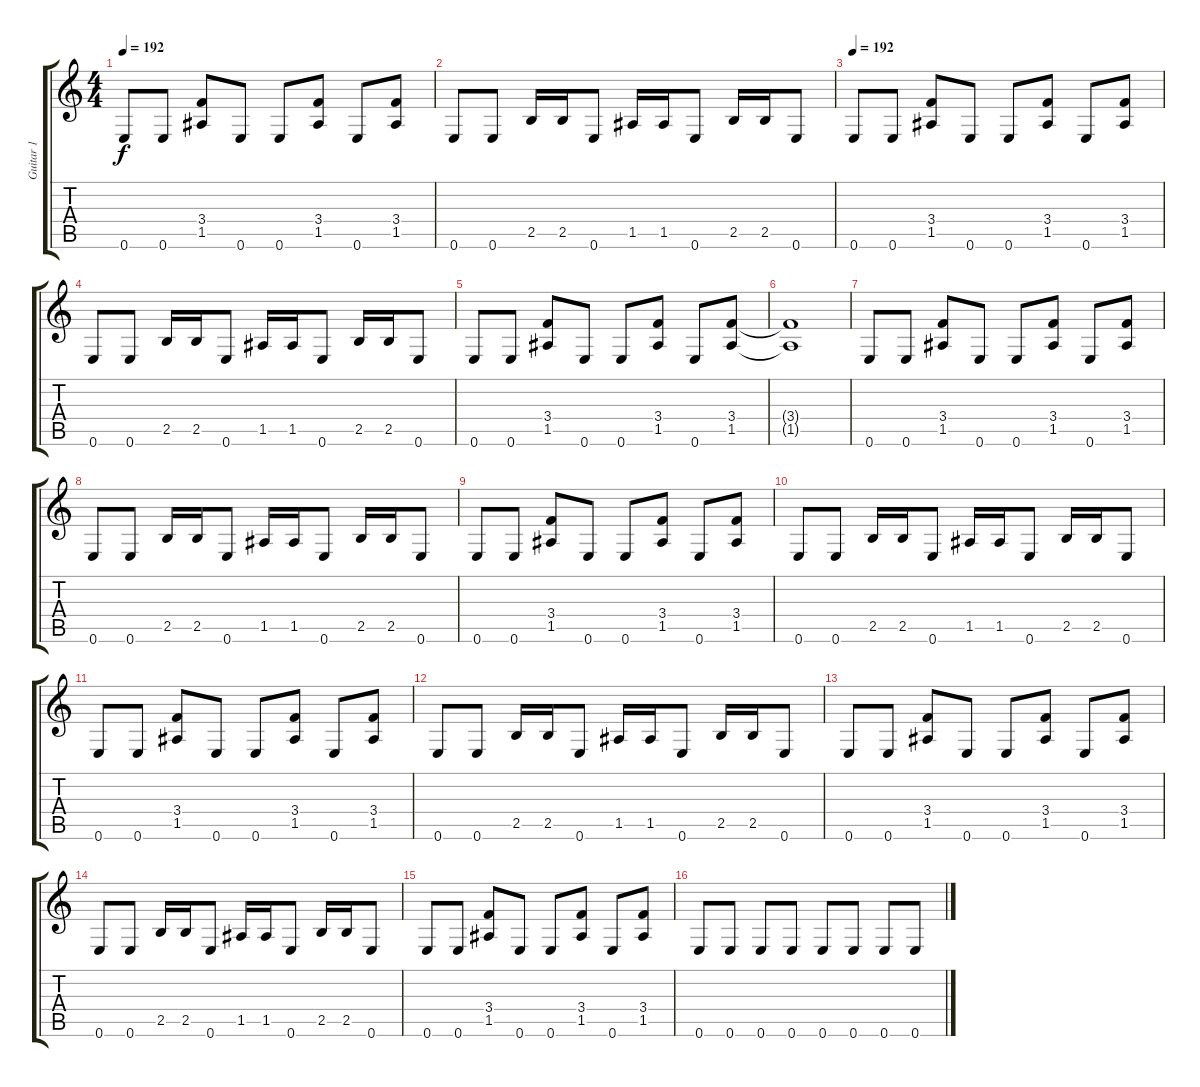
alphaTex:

\track ("Guitar 1" "Guitar 1") {instrument distortionguitar}
\staff {score tabs}
\tuning (E4 B3 G3 D3 A2 E2) {hide}
\ts (4 4)
\tempo 192
\clef g2
\ks c
0.6.8{dy f} 0.6.8 (3.4 1.5).8 0.6.8 0.6.8 (3.4 1.5).8 0.6.8 (3.4 1.5).8 |
0.6.8 0.6.8 2.5.16 2.5.16 0.6.8 1.5.16 1.5.16 0.6.8 2.5.16 2.5.16 0.6.8 |
\tempo 192
0.6.8 0.6.8 (3.4 1.5).8 0.6.8 0.6.8 (3.4 1.5).8 0.6.8 (3.4 1.5).8 |
0.6.8 0.6.8 2.5.16 2.5.16 0.6.8 1.5.16 1.5.16 0.6.8 2.5.16 2.5.16 0.6.8 |
0.6.8 0.6.8 (3.4 1.5).8 0.6.8 0.6.8 (3.4 1.5).8 0.6.8 (3.4 1.5).8 |
(3.4{t} 1.5{t}).1 |
0.6.8 0.6.8 (3.4 1.5).8 0.6.8 0.6.8 (3.4 1.5).8 0.6.8 (3.4 1.5).8 |
0.6.8 0.6.8 2.5.16 2.5.16 0.6.8 1.5.16 1.5.16 0.6.8 2.5.16 2.5.16 0.6.8 |
0.6.8 0.6.8 (3.4 1.5).8 0.6.8 0.6.8 (3.4 1.5).8 0.6.8 (3.4 1.5).8 |
0.6.8 0.6.8 2.5.16 2.5.16 0.6.8 1.5.16 1.5.16 0.6.8 2.5.16 2.5.16 0.6.8 |
0.6.8 0.6.8 (3.4 1.5).8 0.6.8 0.6.8 (3.4 1.5).8 0.6.8 (3.4 1.5).8 |
0.6.8 0.6.8 2.5.16 2.5.16 0.6.8 1.5.16 1.5.16 0.6.8 2.5.16 2.5.16 0.6.8 |
0.6.8 0.6.8 (3.4 1.5).8 0.6.8 0.6.8 (3.4 1.5).8 0.6.8 (3.4 1.5).8 |
0.6.8 0.6.8 2.5.16 2.5.16 0.6.8 1.5.16 1.5.16 0.6.8 2.5.16 2.5.16 0.6.8 |
0.6.8 0.6.8 (3.4 1.5).8 0.6.8 0.6.8 (3.4 1.5).8 0.6.8 (3.4 1.5).8 |
0.6.8 0.6.8 0.6.8 0.6.8 0.6.8 0.6.8 0.6.8 0.6.8
